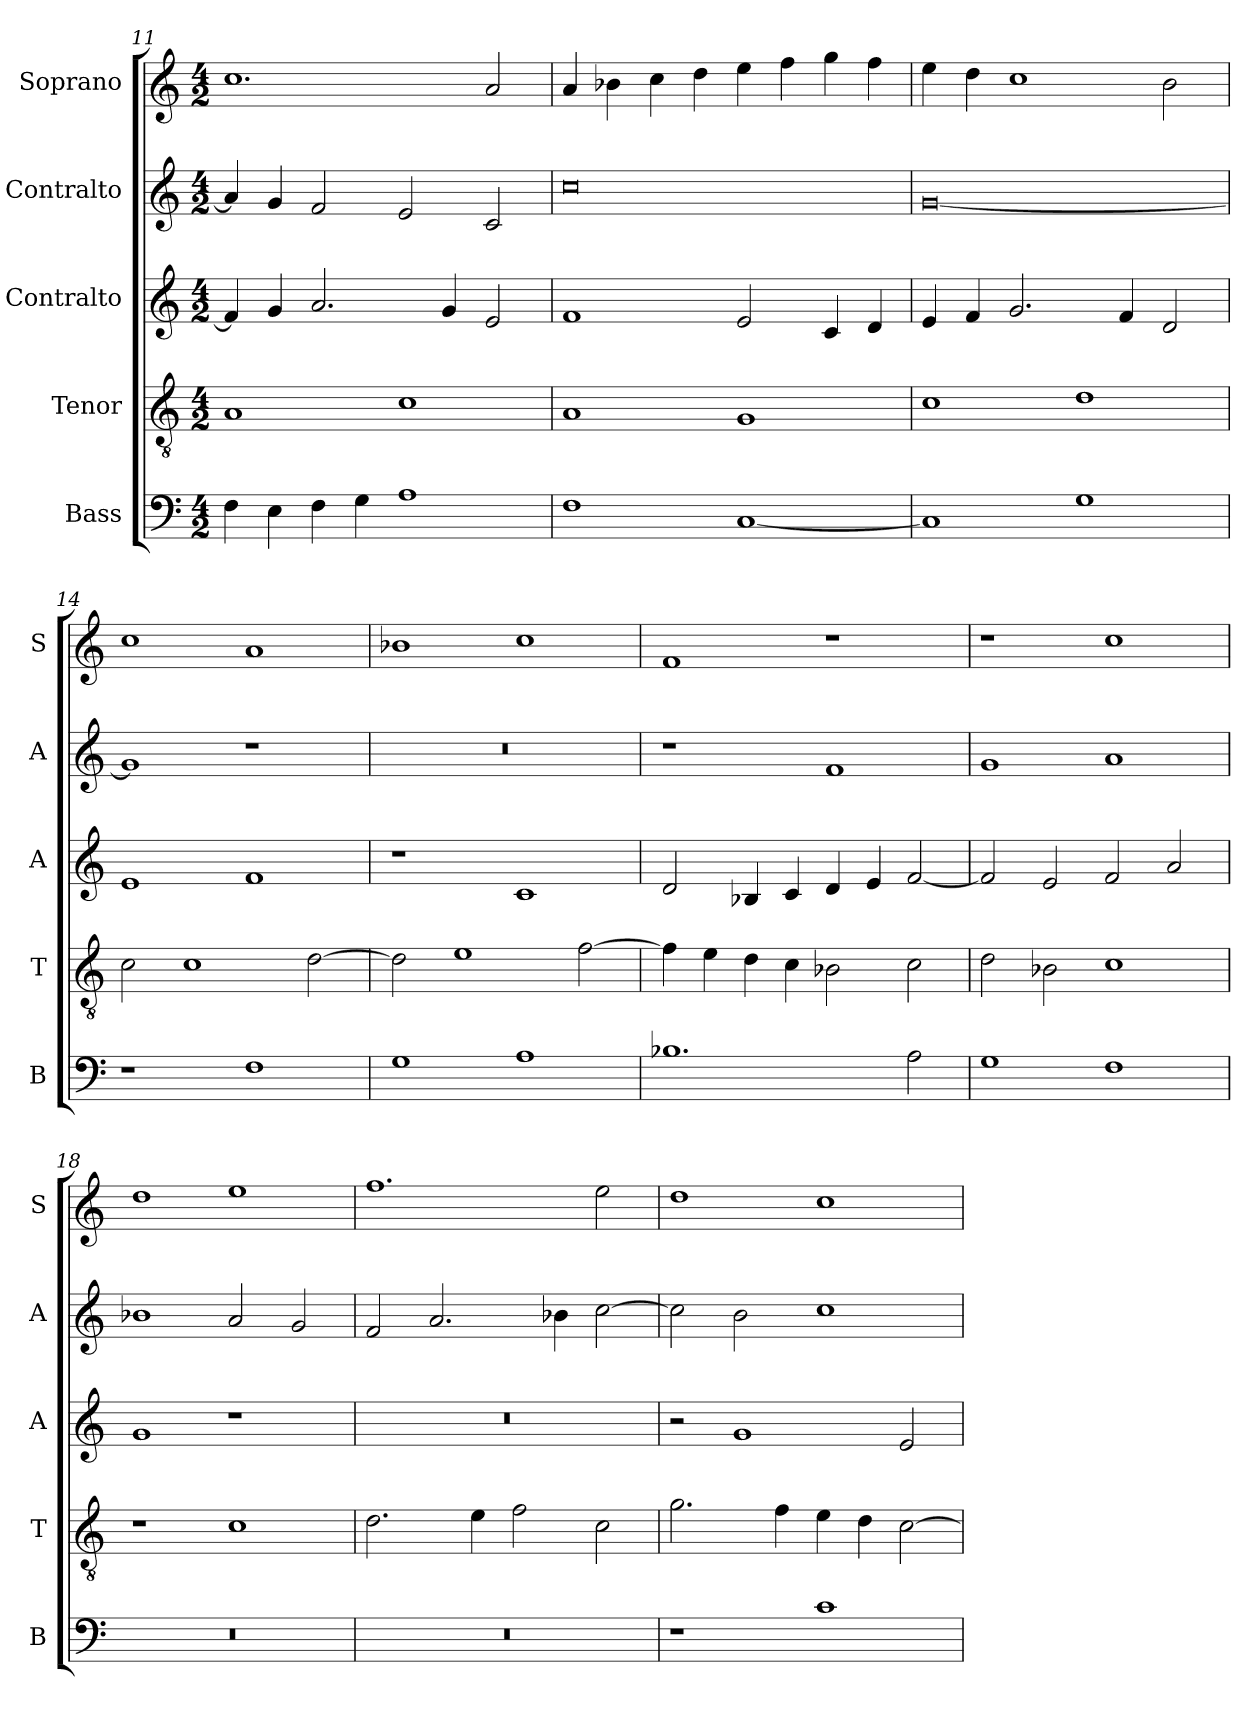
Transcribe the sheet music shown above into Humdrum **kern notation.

**kern	**kern	**kern	**kern	**kern
*part5	*part4	*part3	*part2	*part1
*staff5	*staff4	*staff3	*staff2	*staff1
*I"Bass	*I"Tenor	*I"Contralto	*I"Contralto	*I"Soprano
*I'B	*I'T	*I'A	*I'A	*I'S
*clefF4	*clefGv2	*clefG2	*clefG2	*clefG2
*k[]	*k[]	*k[]	*k[]	*k[]
*M4/2	*M4/2	*M4/2	*M4/2	*M4/2
=11	=11	=11	=11	=11
4F	1A	4f]	4a]	1.cc
4E	.	4g	4g	.
4F	.	2.a	2f	.
4G	.	.	.	.
1A	1c	.	2e	.
.	.	4g	.	.
.	.	2e	2c	2a
=12	=12	=12	=12	=12
1F	1A	1f	0cc	4a
.	.	.	.	4b-X
.	.	.	.	4cc
.	.	.	.	4dd
[1C	1G	2e	.	4ee
.	.	.	.	4ff
.	.	4c	.	4gg
.	.	4d	.	4ff
=13	=13	=13	=13	=13
1C]	1c	4e	[0g	4ee
.	.	4f	.	4dd
.	.	2.g	.	1cc
1G	1d	.	.	.
.	.	4f	.	.
.	.	2d	.	2b
=14	=14	=14	=14	=14
1r	2c	1e	1g]	1cc
.	1c	.	.	.
1F	.	1f	1r	1a
.	[2d	.	.	.
=15	=15	=15	=15	=15
1G	2d]	1r	0r	1b-X
.	1e	.	.	.
1A	.	1c	.	1cc
.	[2f	.	.	.
=16	=16	=16	=16	=16
1.B-X	4f]	2d	1r	1f
.	4e	.	.	.
.	4d	4B-X	.	.
.	4c	4c	.	.
.	2B-X	4d	1f	1r
.	.	4e	.	.
2A	2c	[2f	.	.
=17	=17	=17	=17	=17
1G	2d	2f]	1g	1r
.	2B-X	2e	.	.
1F	1c	2f	1a	1cc
.	.	2a	.	.
=18	=18	=18	=18	=18
0r	1r	1g	1b-X	1dd
.	1c	1r	2a	1ee
.	.	.	2g	.
=19	=19	=19	=19	=19
0r	2.d	0r	2f	1.ff
.	.	.	2.a	.
.	4e	.	.	.
.	2f	.	.	.
.	.	.	4b-X	.
.	2c	.	[2cc	2ee
=20	=20	=20	=20	=20
1r	2.g	2r	2cc]	1dd
.	.	1g	2b	.
.	4f	.	.	.
1c	4e	.	1cc	1cc
.	4d	.	.	.
.	[2c	2e	.	.
=	=	=	=	=
*-	*-	*-	*-	*-
